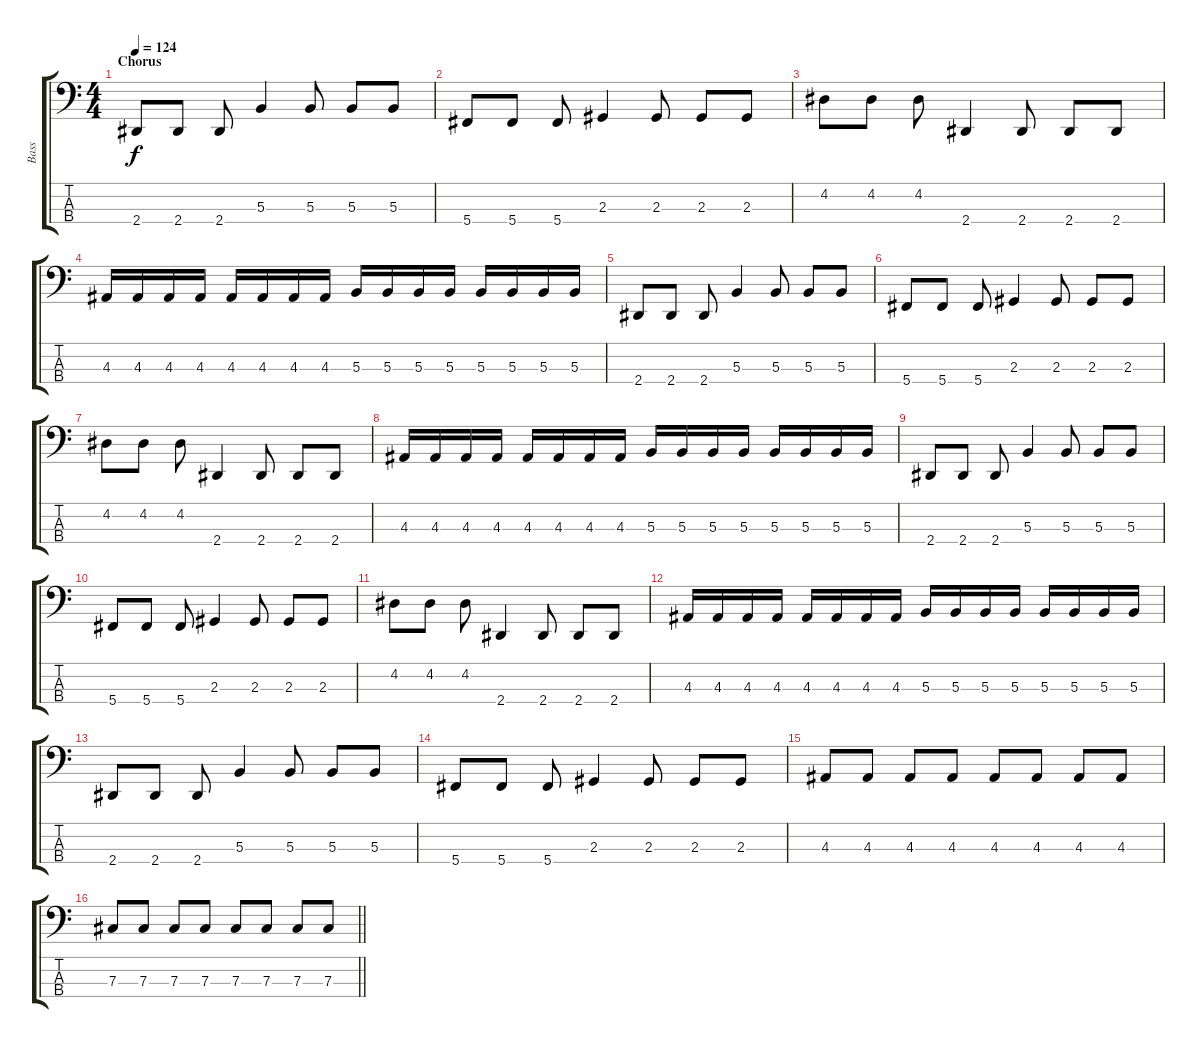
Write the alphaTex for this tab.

\track ("Bass" "Bass") {instrument electricbassfinger}
\staff {score tabs}
\tuning (E2 B1 Gb1 Db1) {hide}
\ts (4 4)
\section ("" "Chorus")
\tempo 124
\clef f4
\ks c
2.4.8{dy f} 2.4.8 2.4.8 5.3.4 5.3.8 5.3.8 5.3.8 |
5.4.8 5.4.8 5.4.8 2.3.4 2.3.8 2.3.8 2.3.8 |
4.2.8 4.2.8 4.2.8 2.4.4 2.4.8 2.4.8 2.4.8 |
4.3.16 4.3.16 4.3.16 4.3.16 4.3.16 4.3.16 4.3.16 4.3.16 5.3.16 5.3.16 5.3.16 5.3.16 5.3.16 5.3.16 5.3.16 5.3.16 |
2.4.8 2.4.8 2.4.8 5.3.4 5.3.8 5.3.8 5.3.8 |
5.4.8 5.4.8 5.4.8 2.3.4 2.3.8 2.3.8 2.3.8 |
4.2.8 4.2.8 4.2.8 2.4.4 2.4.8 2.4.8 2.4.8 |
4.3.16 4.3.16 4.3.16 4.3.16 4.3.16 4.3.16 4.3.16 4.3.16 5.3.16 5.3.16 5.3.16 5.3.16 5.3.16 5.3.16 5.3.16 5.3.16 |
2.4.8 2.4.8 2.4.8 5.3.4 5.3.8 5.3.8 5.3.8 |
5.4.8 5.4.8 5.4.8 2.3.4 2.3.8 2.3.8 2.3.8 |
4.2.8 4.2.8 4.2.8 2.4.4 2.4.8 2.4.8 2.4.8 |
4.3.16 4.3.16 4.3.16 4.3.16 4.3.16 4.3.16 4.3.16 4.3.16 5.3.16 5.3.16 5.3.16 5.3.16 5.3.16 5.3.16 5.3.16 5.3.16 |
2.4.8 2.4.8 2.4.8 5.3.4 5.3.8 5.3.8 5.3.8 |
5.4.8 5.4.8 5.4.8 2.3.4 2.3.8 2.3.8 2.3.8 |
4.3.8 4.3.8 4.3.8 4.3.8 4.3.8 4.3.8 4.3.8 4.3.8 |
\barLineRight lightlight
7.3.8 7.3.8 7.3.8 7.3.8 7.3.8 7.3.8 7.3.8 7.3.8
